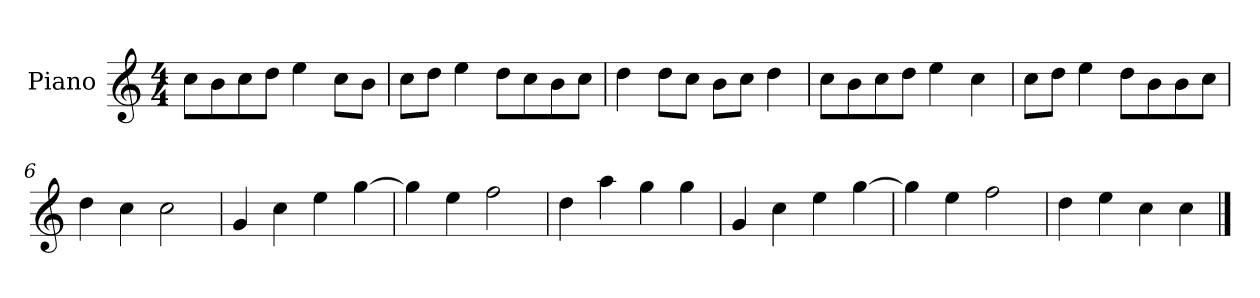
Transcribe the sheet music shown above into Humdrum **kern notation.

**kern
*part1
*staff1
*I"Piano
*I'P-no
*clefG2
*k[]
*M4/4
*MM90
=1
8cc\L
8b\
8cc\
8dd\J
4ee\
8cc\L
8b\J
=2
8cc\L
8dd\J
4ee\
8dd\L
8cc\
8b\
8cc\J
=3
4dd\
8dd\L
8cc\J
8b\L
8cc\J
4dd\
=4
8cc\L
8b\
8cc\
8dd\J
4ee\
4cc\
=5
8cc\L
8dd\J
4ee\
8dd\L
8b\
8b\
8cc\J
=6
4dd\
4cc\
2cc\
!!LO:LB:g=z
=7
4g/
4cc\
4ee\
[4gg\
=8
4gg\]
4ee\
2ff\
=9
4dd\
4aa\
4gg\
4gg\
=10
4g/
4cc\
4ee\
[4gg\
=11
4gg\]
4ee\
2ff\
=12
4dd\
4ee\
4cc\
4cc\
==
*-
